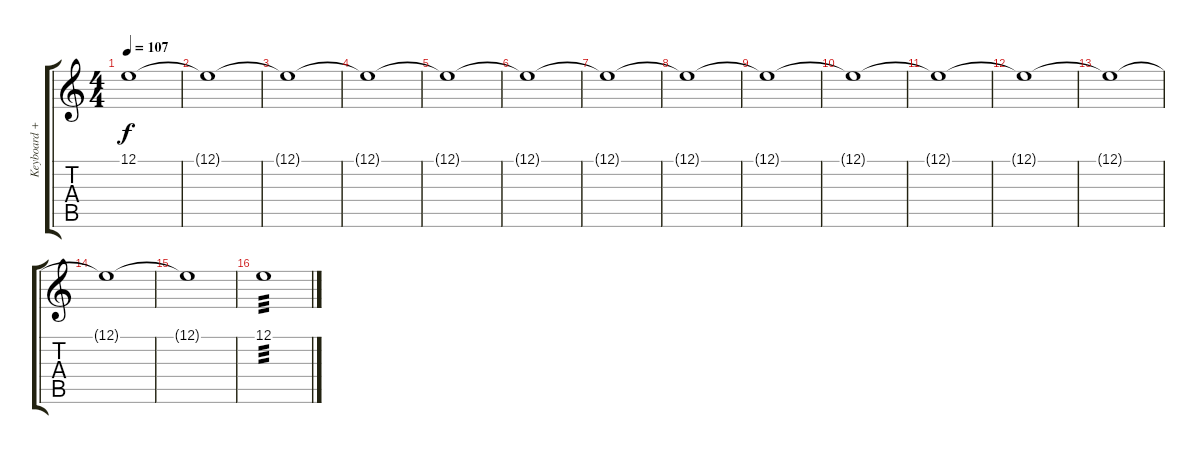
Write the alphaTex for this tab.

\track ("Keyboard + Gitarre" "Keyboard +") {instrument vibraphone}
\staff {score tabs}
\tuning (E4 B3 G3 D3 A2 E2) {hide}
\ts (4 4)
\tempo 107
\clef g2
\ks c
12.1{t}.1{dy f} |
12.1{t}.1 |
12.1{t}.1 |
12.1{t}.1 |
12.1{t}.1 |
12.1{t}.1 |
12.1{t}.1 |
12.1{t}.1 |
12.1{t}.1 |
12.1{t}.1 |
12.1{t}.1 |
12.1{t}.1 |
12.1{t}.1 |
12.1{t}.1 |
12.1{t}.1 |
12.1.1{tp 3 volume 13 instrument distortionguitar}
